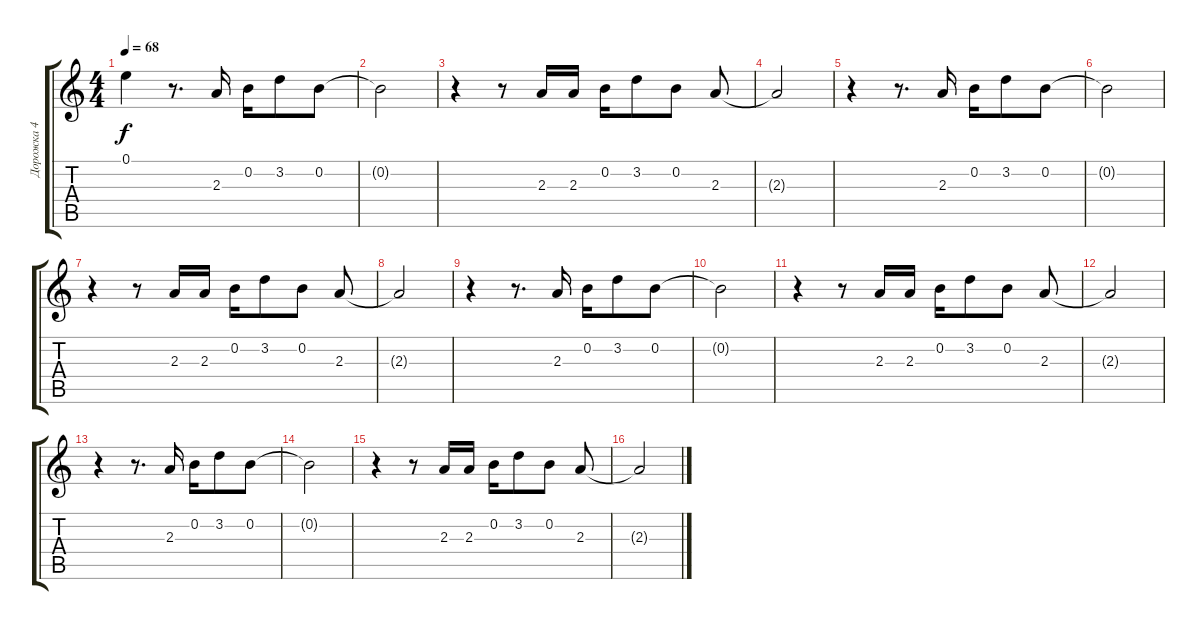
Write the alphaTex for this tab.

\track ("Дорожка 4" "Дорожка 4") {instrument electricguitarjazz}
\staff {score tabs}
\tuning (E4 B3 G3 D3 A2 E2) {hide}
\ts (4 4)
\tempo 68
\clef g2
\ks c
0.1{t}.4{dy f} r.8{d} 2.3.16 0.2.16 3.2.8 0.2.8 |
0.2{t}.2 |
r.4 r.8 2.3.16 2.3.16 0.2.16 3.2.8 0.2.8 2.3.8 |
2.3{t}.2 |
r.4 r.8{d} 2.3.16 0.2.16 3.2.8 0.2.8 |
0.2{t}.2 |
r.4 r.8 2.3.16 2.3.16 0.2.16 3.2.8 0.2.8 2.3.8 |
2.3{t}.2 |
r.4 r.8{d} 2.3.16 0.2.16 3.2.8 0.2.8 |
0.2{t}.2 |
r.4 r.8 2.3.16 2.3.16 0.2.16 3.2.8 0.2.8 2.3.8 |
2.3{t}.2 |
r.4 r.8{d} 2.3.16 0.2.16 3.2.8 0.2.8 |
0.2{t}.2 |
r.4 r.8 2.3.16 2.3.16 0.2.16 3.2.8 0.2.8 2.3.8 |
2.3{t}.2
